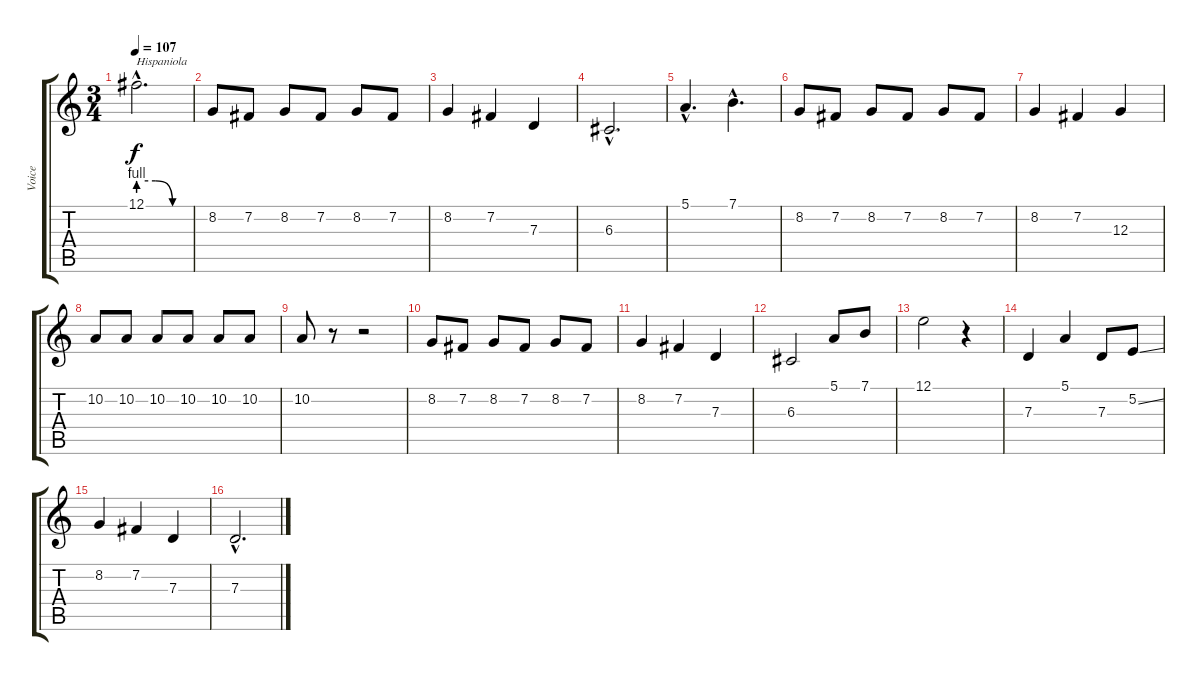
\track ("Voice" "Voice") {instrument voiceoohs}
\staff {score tabs}
\tuning (E4 B3 G3 D3 A2 E2) {hide}
\ts (3 4)
\tempo 107
\clef g2
\ks c
12.1{be (custom 0 4 20 4 40 0 60 0) hac}.2{d txt "Hispaniola" dy f} |
8.2.8 7.2.8 8.2.8 7.2.8 8.2.8 7.2.8 |
8.2.4 7.2.4 7.3.4 |
6.3{hac}.2{d} |
5.1{hac}.4{d} 7.1{hac}.4{d} |
8.2.8 7.2.8 8.2.8 7.2.8 8.2.8 7.2.8 |
8.2.4 7.2.4 12.3.4 |
10.2.8 10.2.8 10.2.8 10.2.8 10.2.8 10.2.8 |
10.2.8 r.8 r.2 |
8.2.8 7.2.8 8.2.8 7.2.8 8.2.8 7.2.8 |
8.2.4 7.2.4 7.3.4 |
6.3.2 5.1.8 7.1.8 |
12.1.2 r.4 |
7.3.4 5.1.4 7.3.8 5.2{ss}.8 |
8.2.4 7.2.4 7.3.4 |
7.3{hac}.2{d}
